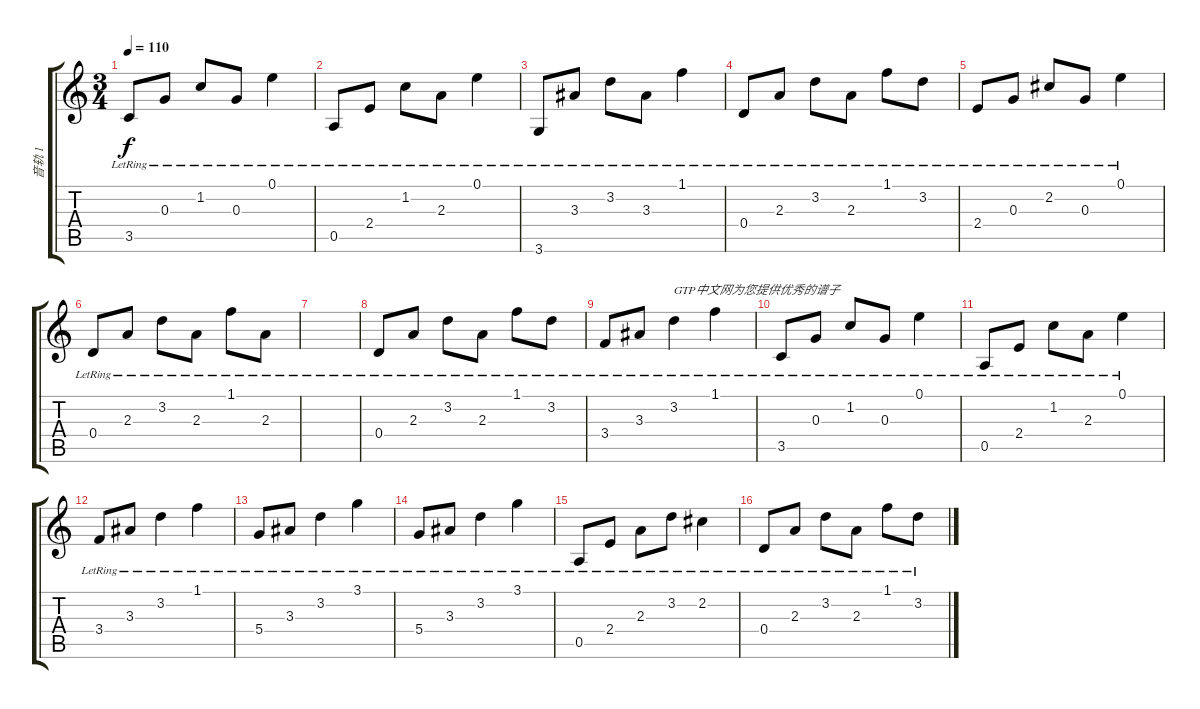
\track ("音轨 1" "音轨 1") {instrument acousticguitarsteel}
\staff {score tabs}
\tuning (E4 B3 G3 D3 A2 E2) {hide}
\ts (3 4)
\tempo 110
\clef g2
\ks c
3.5{lr}.8{dy f} 0.3{lr}.8 1.2{lr}.8 0.3{lr}.8 0.1{lr}.4 |
0.5{lr}.8 2.4{lr}.8 1.2{lr}.8 2.3{lr}.8 0.1{lr}.4 |
3.6{lr}.8 3.3{lr}.8 3.2{lr}.8 3.3{lr}.8 1.1{lr}.4 |
0.4{lr}.8 2.3{lr}.8 3.2{lr}.8 2.3{lr}.8 1.1{lr}.8 3.2{lr}.8 |
2.4{lr}.8 0.3{lr}.8 2.2{lr}.8 0.3{lr}.8 0.1{lr}.4 |
0.4{lr}.8 2.3{lr}.8 3.2{lr}.8 2.3{lr}.8 1.1{lr}.8 2.3{lr}.8 |
|
0.4{lr}.8 2.3{lr}.8 3.2{lr}.8 2.3{lr}.8 1.1{lr}.8 3.2{lr}.8 |
3.4{lr}.8 3.3{lr}.8 3.2{lr}.4{txt "GTP中文网为您提供优秀的谱子"} 1.1{lr}.4 |
3.5{lr}.8 0.3{lr}.8 1.2{lr}.8 0.3{lr}.8 0.1{lr}.4 |
0.5{lr}.8 2.4{lr}.8 1.2{lr}.8 2.3{lr}.8 0.1{lr}.4 |
3.4{lr}.8{txt " "} 3.3{lr}.8 3.2{lr}.4 1.1{lr}.4 |
5.4{lr}.8 3.3{lr}.8 3.2{lr}.4 3.1{lr}.4 |
5.4{lr}.8 3.3{lr}.8 3.2{lr}.4 3.1{lr}.4 |
0.5{lr}.8 2.4{lr}.8 2.3{lr}.8 3.2{lr}.8 2.2{lr}.4 |
0.4{lr}.8 2.3{lr}.8 3.2{lr}.8 2.3{lr}.8 1.1{lr}.8 3.2{lr}.8
